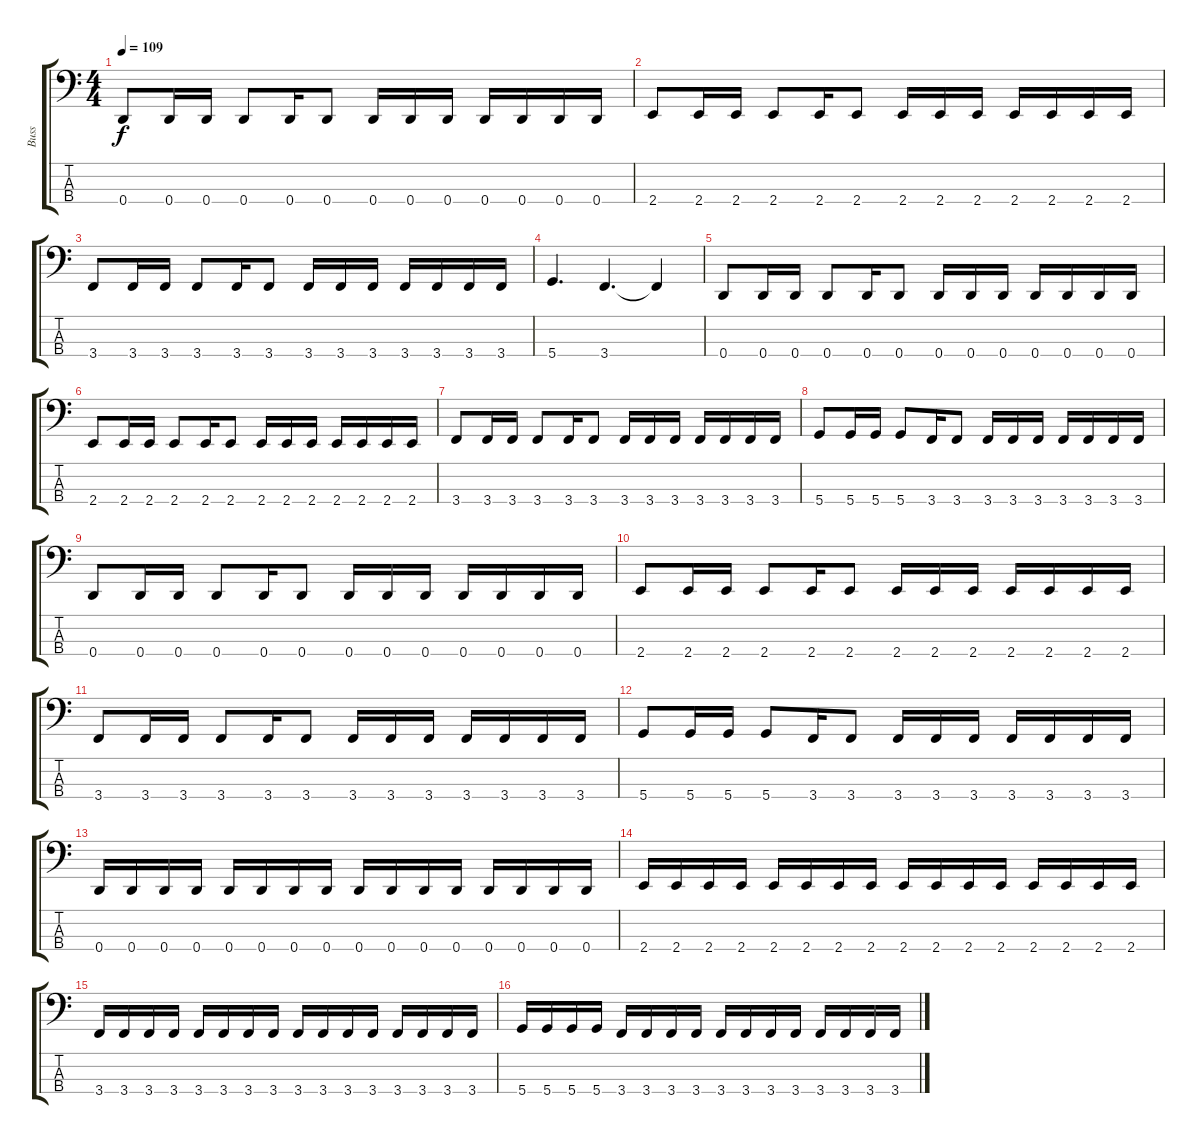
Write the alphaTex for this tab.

\track ("Buss" "Buss") {instrument electricbassfinger}
\staff {score tabs}
\tuning (G2 D2 A1 D1) {hide}
\ts (4 4)
\tempo 109
\clef f4
\ks c
0.4.8{dy f} 0.4.16 0.4.16 0.4.8 0.4.16 0.4.8 0.4.16 0.4.16 0.4.16 0.4.16 0.4.16 0.4.16 0.4.16 |
2.4.8 2.4.16 2.4.16 2.4.8 2.4.16 2.4.8 2.4.16 2.4.16 2.4.16 2.4.16 2.4.16 2.4.16 2.4.16 |
3.4.8 3.4.16 3.4.16 3.4.8 3.4.16 3.4.8 3.4.16 3.4.16 3.4.16 3.4.16 3.4.16 3.4.16 3.4.16 |
5.4.4{d} 3.4.4{d} 3.4{t}.4 |
0.4.8 0.4.16 0.4.16 0.4.8 0.4.16 0.4.8 0.4.16 0.4.16 0.4.16 0.4.16 0.4.16 0.4.16 0.4.16 |
2.4.8 2.4.16 2.4.16 2.4.8 2.4.16 2.4.8 2.4.16 2.4.16 2.4.16 2.4.16 2.4.16 2.4.16 2.4.16 |
3.4.8 3.4.16 3.4.16 3.4.8 3.4.16 3.4.8 3.4.16 3.4.16 3.4.16 3.4.16 3.4.16 3.4.16 3.4.16 |
5.4.8 5.4.16 5.4.16 5.4.8 3.4.16 3.4.8 3.4.16 3.4.16 3.4.16 3.4.16 3.4.16 3.4.16 3.4.16 |
0.4.8 0.4.16 0.4.16 0.4.8 0.4.16 0.4.8 0.4.16 0.4.16 0.4.16 0.4.16 0.4.16 0.4.16 0.4.16 |
2.4.8 2.4.16 2.4.16 2.4.8 2.4.16 2.4.8 2.4.16 2.4.16 2.4.16 2.4.16 2.4.16 2.4.16 2.4.16 |
3.4.8 3.4.16 3.4.16 3.4.8 3.4.16 3.4.8 3.4.16 3.4.16 3.4.16 3.4.16 3.4.16 3.4.16 3.4.16 |
5.4.8 5.4.16 5.4.16 5.4.8 3.4.16 3.4.8 3.4.16 3.4.16 3.4.16 3.4.16 3.4.16 3.4.16 3.4.16 |
0.4.16 0.4.16 0.4.16 0.4.16 0.4.16 0.4.16 0.4.16 0.4.16 0.4.16 0.4.16 0.4.16 0.4.16 0.4.16 0.4.16 0.4.16 0.4.16 |
2.4.16 2.4.16 2.4.16 2.4.16 2.4.16 2.4.16 2.4.16 2.4.16 2.4.16 2.4.16 2.4.16 2.4.16 2.4.16 2.4.16 2.4.16 2.4.16 |
3.4.16 3.4.16 3.4.16 3.4.16 3.4.16 3.4.16 3.4.16 3.4.16 3.4.16 3.4.16 3.4.16 3.4.16 3.4.16 3.4.16 3.4.16 3.4.16 |
5.4.16 5.4.16 5.4.16 5.4.16 3.4.16 3.4.16 3.4.16 3.4.16 3.4.16 3.4.16 3.4.16 3.4.16 3.4.16 3.4.16 3.4.16 3.4.16
